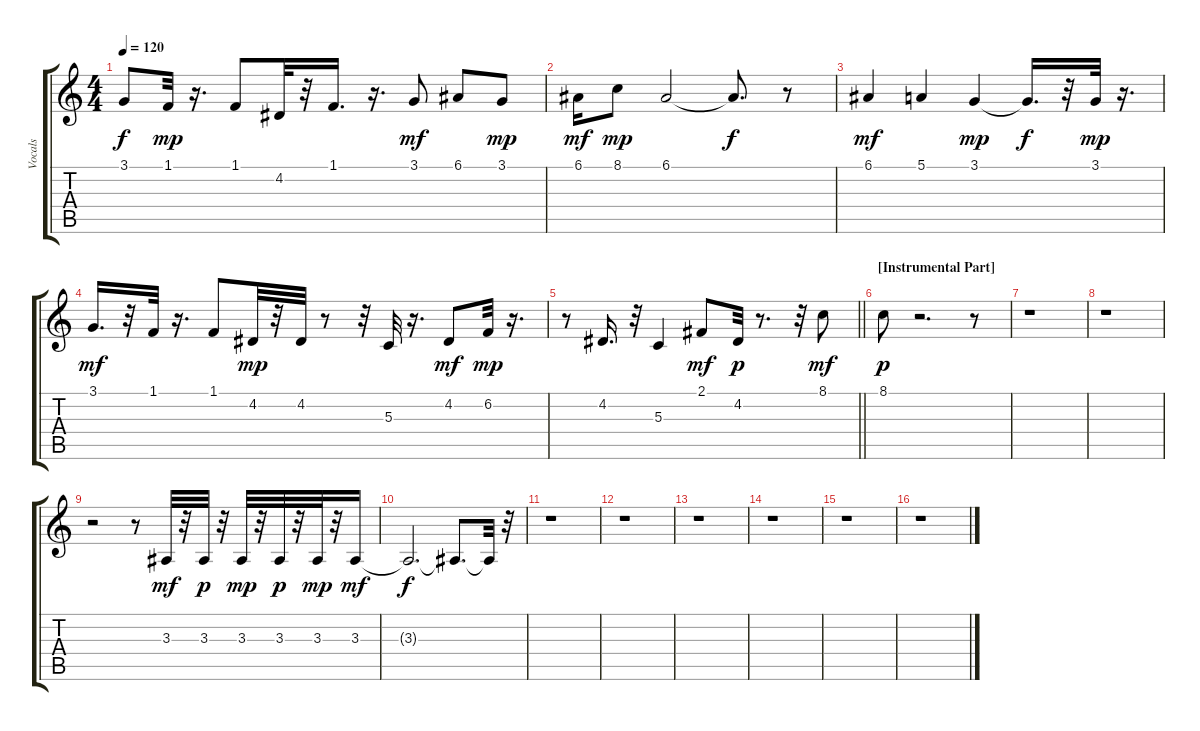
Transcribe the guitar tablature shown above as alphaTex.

\track ("Vocals" "Vocals") {instrument bassoon}
\staff {score tabs}
\tuning (E4 B3 G3 D3 A2 E2) {hide}
\ts (4 4)
\tempo 120
\clef g2
\ks c
3.1{t}.8{dy f} 1.1.32{dy mp} r.16{d} 1.1.8 4.2.32 r.32 1.1.16{d} r.16{d} 3.1.8{dy mf} 6.1.8 3.1.8{dy mp} |
6.1.16{dy mf} 8.1.8{dy mp} 6.1.2 6.1{t}.8{d dy f} r.8 |
6.1.4{dy mf} 5.1.4 3.1.4{dy mp} 3.1{t}.16{d dy f} r.32 3.1.32{dy mp} r.16{d} |
3.1.16{d dy mf} r.32 1.1.32 r.16{d} 1.1.8 4.2.32{dy mp} r.32 4.2.32 r.8 r.32 5.3.32 r.16{d} 4.2.8{dy mf} 6.2.32{dy mp} r.16{d} |
\barLineRight lightlight
r.8 4.2.16{d} r.32 5.3.4 2.1.8{dy mf} 4.2.32{dy p} r.8{d} r.32 8.1.8{dy mf} |
\section ("" "[Instrumental Part]")
8.1.8{dy p} r.2{d} r.8 |
r.1 |
r.1 |
r.2 r.8 3.3.32{dy mf} r.32 3.3.32{dy p} r.32 3.3.32{dy mp} r.32 3.3.32{dy p} r.32 3.3.32{dy mp} r.32 3.3.16{dy mf} |
3.3{t}.2{d dy f} 3.3{t}.8{d} 3.3{t}.32 r.32 |
r.1 |
r.1 |
r.1 |
r.1 |
r.1 |
r.1
